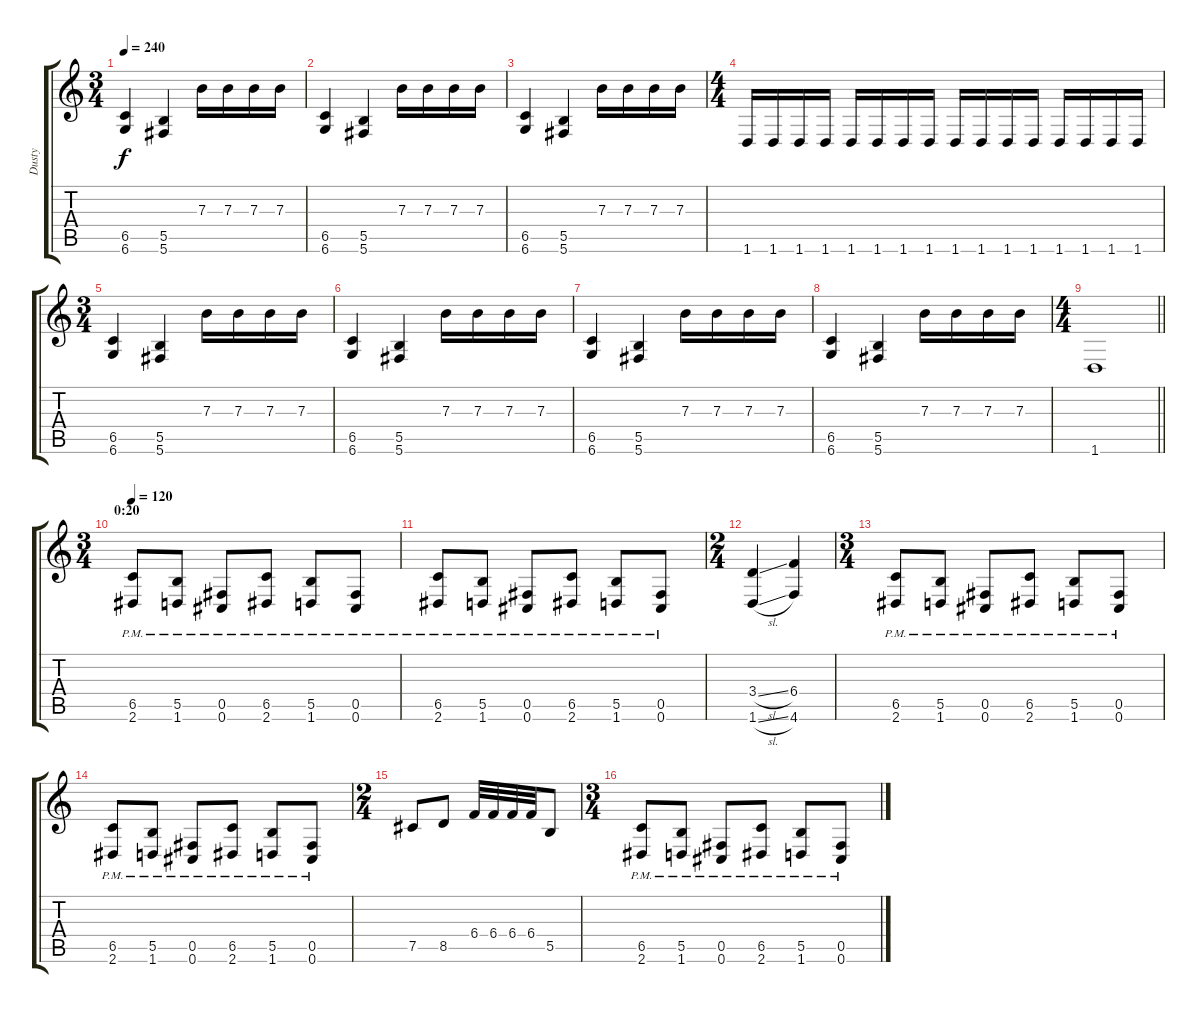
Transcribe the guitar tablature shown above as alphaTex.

\track ("Dusty" "Dusty") {instrument distortionguitar}
\staff {score tabs}
\tuning (Db4 Ab3 E3 B2 Gb2 Db2) {hide}
\ts (3 4)
\tempo 240
\clef g2
\ks c
(6.5 6.6).4{dy f} (5.5 5.6).4 7.3.16 7.3.16 7.3.16 7.3.16 |
(6.5 6.6).4 (5.5 5.6).4 7.3.16 7.3.16 7.3.16 7.3.16 |
(6.5 6.6).4 (5.5 5.6).4 7.3.16 7.3.16 7.3.16 7.3.16 |
\ts (4 4)
1.6.16 1.6.16 1.6.16 1.6.16 1.6.16 1.6.16 1.6.16 1.6.16 1.6.16 1.6.16 1.6.16 1.6.16 1.6.16 1.6.16 1.6.16 1.6.16 |
\ts (3 4)
(6.5 6.6).4 (5.5 5.6).4 7.3.16 7.3.16 7.3.16 7.3.16 |
(6.5 6.6).4 (5.5 5.6).4 7.3.16 7.3.16 7.3.16 7.3.16 |
(6.5 6.6).4 (5.5 5.6).4 7.3.16 7.3.16 7.3.16 7.3.16 |
(6.5 6.6).4 (5.5 5.6).4 7.3.16 7.3.16 7.3.16 7.3.16 |
\ts (4 4)
\barLineRight lightlight
1.6.1 |
\ts (3 4)
\section ("" "0:20")
\tempo 120
(6.5{pm} 2.6{pm}).8 (5.5{pm} 1.6{pm}).8 (0.5{pm} 0.6{pm}).8 (6.5{pm} 2.6{pm}).8 (5.5{pm} 1.6{pm}).8 (0.5{pm} 0.6{pm}).8 |
(6.5{pm} 2.6{pm}).8 (5.5{pm} 1.6{pm}).8 (0.5{pm} 0.6{pm}).8 (6.5{pm} 2.6{pm}).8 (5.5{pm} 1.6{pm}).8 (0.5{pm} 0.6{pm}).8 |
\ts (2 4)
(3.4{sl} 1.6{sl}).4 (6.4 4.6).4 |
\ts (3 4)
(6.5{pm} 2.6{pm}).8 (5.5{pm} 1.6{pm}).8 (0.5{pm} 0.6{pm}).8 (6.5{pm} 2.6{pm}).8 (5.5{pm} 1.6{pm}).8 (0.5{pm} 0.6{pm}).8 |
(6.5{pm} 2.6{pm}).8 (5.5{pm} 1.6{pm}).8 (0.5{pm} 0.6{pm}).8 (6.5{pm} 2.6{pm}).8 (5.5{pm} 1.6{pm}).8 (0.5{pm} 0.6{pm}).8 |
\ts (2 4)
7.5.8 8.5.8 6.4.32 6.4.32 6.4.32 6.4.32 5.5.8 |
\ts (3 4)
(6.5{pm} 2.6{pm}).8 (5.5{pm} 1.6{pm}).8 (0.5{pm} 0.6{pm}).8 (6.5{pm} 2.6{pm}).8 (5.5{pm} 1.6{pm}).8 (0.5{pm} 0.6{pm}).8
